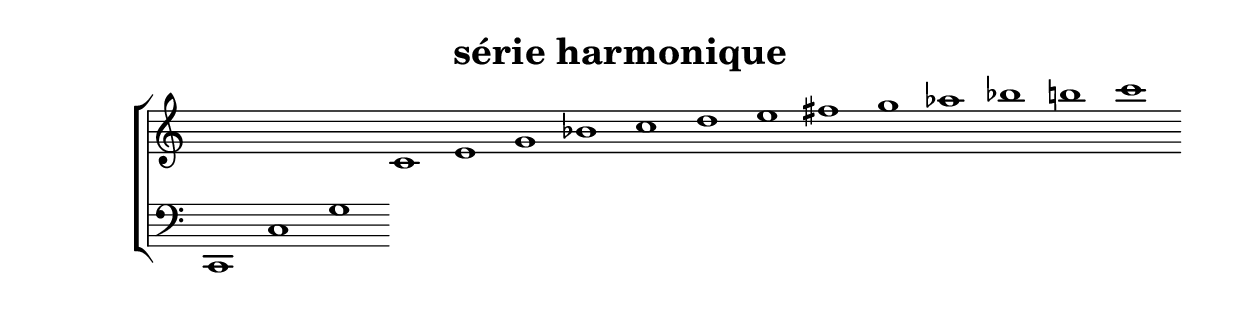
\version "2.12.3"

\include "italiano.ly"


\header {
  title = "série harmonique"
}




 \new ChoirStaff << 
\new Staff \with {
          \remove "Time_signature_engraver" % n'affichera pas la mesure
}
{

\cadenzaOn
\relative do' {
\clef treble \skip 1  \skip 1 \skip 1 do1 mi sol sib do re mi fad sol lab sib si! do
}
}
\new Staff \with {
          \remove "Time_signature_engraver" % n'affichera pas la mesure
}
{
\cadenzaOn
\relative do, {
\clef bass do1 do' sol'
}
}
>>
